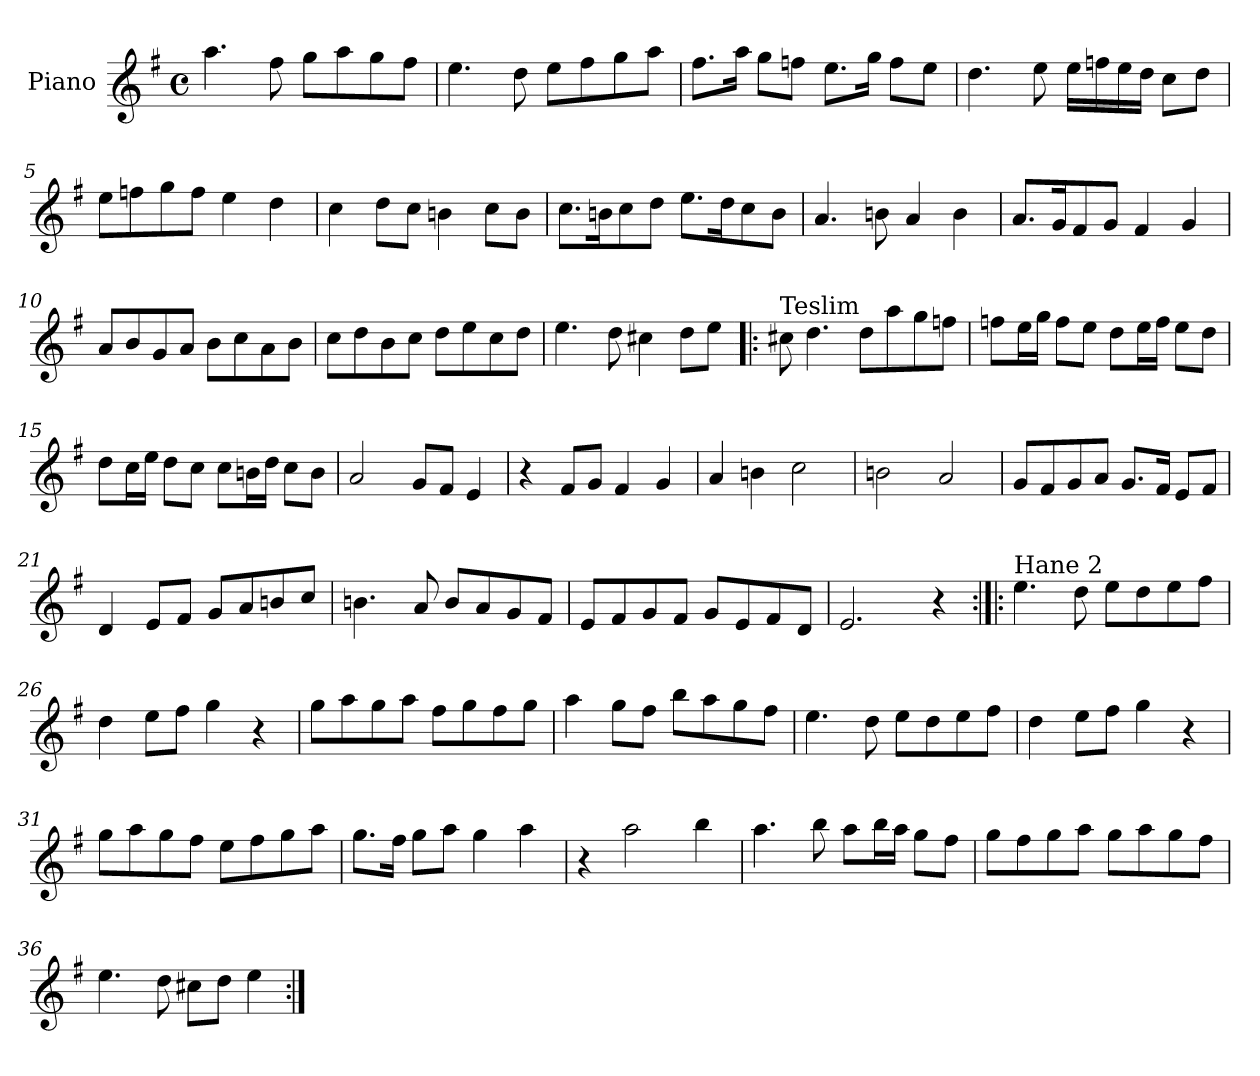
**kern
*part1
*staff1
*I"Piano
*I'Pno.
*clefG2
*k[f#]
*M4/4
*met(c)
=1
4.aa\
8ff#\
8gg\L
8aa\
8gg\
8ff#\J
=2
4.ee\
8dd\
8ee\L
8ff#\
8gg\
8aa\J
=3
8.ff#\L
16aa\Jk
8gg\L
8ffn\J
8.ee\L
16gg\Jk
8ff\L
8ee\J
=4
4.dd\
8ee\
16ee\LL
16ffn\
16ee\
16dd\JJ
8cc\L
8dd\J
!!LO:LB:g=z
=5
8ee\L
8ffn\
8gg\
8ff\J
4ee\
4dd\
!!LO:LB:g=z
=6
4cc\
8dd\L
8cc\J
4bn\
8cc\L
8b\J
=7
8.cc\L
16bn\K
8cc\
8dd\J
8.ee\L
16dd\K
8cc\
8b\J
=8
4.a/
8bn\
4a/
4b\
=9
8.a/L
16g/K
8f#/
8g/J
4f#/
4g/
=10
8a/L
8b/
8g/
8a/J
8b\L
8cc\
8a\
8b\J
!!LO:LB:g=z
=11
8cc\L
8dd\
8b\
8cc\J
8dd\L
8ee\
8cc\
8dd\J
=12
4.ee\
8dd\
4cc#X\
8dd\L
8ee\J
=13!|:
!LO:TX:a:t=Teslim
8cc#X\
4.dd\
8dd\L
8aa\
8gg\
8ffn\J
=14
8ffn\L
16ee\L
16gg\JJ
8ff\L
8ee\J
8dd\L
16ee\L
16ff\JJ
8ee\L
8dd\J
!!LO:LB:g=z
=15
8dd\L
16cc\L
16ee\JJ
8dd\L
8cc\J
8cc\L
16bn\L
16dd\JJ
8cc\L
8b\J
!!LO:LB:g=z
=16
2a/
8g/L
8f#/J
4e/
=17
4r
8f#/L
8g/J
4f#/
4g/
=18
4a/
4bn\
2cc\
=19
2bn\
2a/
=20
8g/L
8f#/
8g/
8a/J
8.g/L
16f#/Jk
8e/L
8f#/J
=21
4d/
8e/L
8f#/J
8g/L
8a/
8bn/
8cc/J
!!LO:LB:g=z
=22
4.bn\
8a/
8b/L
8a/
8g/
8f#/J
!!LO:LB:g=z
=23
8e/L
8f#/
8g/
8f#/J
8g/L
8e/
8f#/
8d/J
=24
2.e/
4r
=25:|!|:
!LO:TX:a:t=Hane 2
4.ee\
8dd\
8ee\L
8dd\
8ee\
8ff#\J
=26
4dd\
8ee\L
8ff#\J
4gg\
4r
=27
8gg\L
8aa\
8gg\
8aa\J
8ff#\L
8gg\
8ff#\
8gg\J
=28
4aa\
8gg\L
8ff#\J
8bb\L
8aa\
8gg\
8ff#\J
!!LO:LB:g=z
=29
4.ee\
8dd\
8ee\L
8dd\
8ee\
8ff#\J
=30
4dd\
8ee\L
8ff#\J
4gg\
4r
=31
8gg\L
8aa\
8gg\
8ff#\J
8ee\L
8ff#\
8gg\
8aa\J
=32
8.gg\L
16ff#\Jk
8gg\L
8aa\J
4gg\
4aa\
=33
4r
2aa\
4bb\
!!LO:LB:g=z
=34
4.aa\
8bb\
8aa\L
16bb\L
16aa\JJ
8gg\L
8ff#\J
!!LO:PB:g=z
=35
8gg\L
8ff#\
8gg\
8aa\J
8gg\L
8aa\
8gg\
8ff#\J
=36
4.ee\
8dd\
8cc#X\L
8dd\J
4ee\
=:|!
*-
